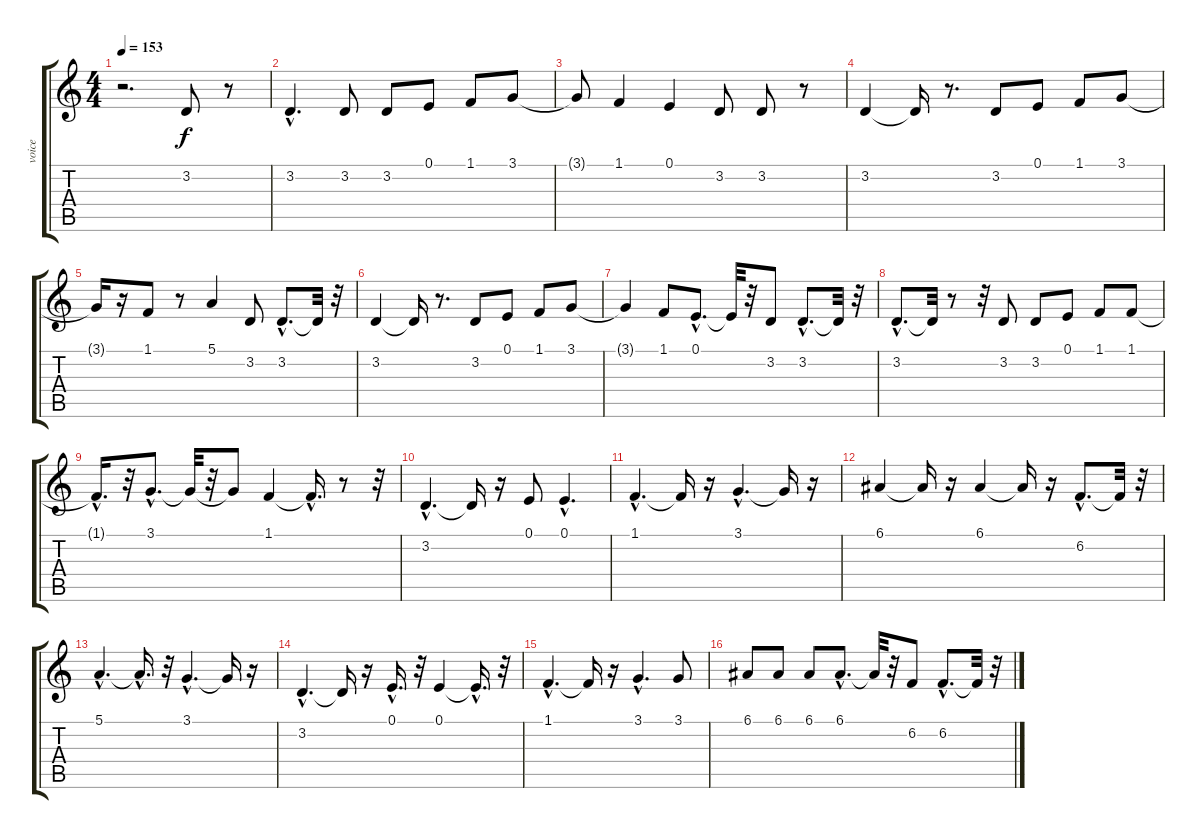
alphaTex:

\track ("voice" "voice") {instrument voiceoohs}
\staff {score tabs}
\tuning (E4 B3 G3 D3 A2 E2) {hide}
\ts (4 4)
\tempo 153
\clef g2
\ks c
r.2{d dy f} 3.2.8 r.8 |
3.2{hac}.4{d} 3.2.8 3.2.8 0.1.8 1.1.8 3.1.8 |
3.1{t}.8 1.1.4 0.1.4 3.2.8 3.2.8 r.8 |
3.2.4 3.2{t}.16 r.8{d} 3.2.8 0.1.8 1.1.8 3.1.8 |
3.1{t}.16 r.16 1.1.8 r.8 5.1.4 3.2.8 3.2{hac}.8{d} 3.2{t}.32 r.32 |
3.2.4 3.2{t}.16 r.8{d} 3.2.8 0.1.8 1.1.8 3.1.8 |
3.1{t}.4 1.1.8 0.1{hac}.8{d} 0.1{t}.32 r.32 3.2.8 3.2{hac}.8{d} 3.2{t}.32 r.32 |
3.2{hac}.8{d} 3.2{t}.32 r.8 r.32 3.2.8 3.2.8 0.1.8 1.1.8 1.1.8 |
1.1{hac t}.16{d} r.32 3.1{hac}.8{d} 3.1{t}.32 r.32 3.1{t}.8 1.1.4 1.1{hac t}.16{d} r.8 r.32 |
3.2{hac}.4{d} 3.2{t}.16 r.16 0.1.8 0.1{hac}.4{d} |
1.1{hac}.4{d} 1.1{t}.16 r.16 3.1{hac}.4{d} 3.1{t}.16 r.16 |
6.1.4 6.1{t}.16 r.16 6.1.4 6.1{t}.16 r.16 6.2{hac}.8{d} 6.2{t}.32 r.32 |
5.1{hac}.4{d} 5.1{hac t}.16{d} r.32 3.1{hac}.4{d} 3.1{t}.16 r.16 |
3.2{hac}.4{d} 3.2{t}.16 r.16 0.1{hac}.16{d} r.32 0.1.4 0.1{hac t}.16{d} r.32 |
1.1{hac}.4{d} 1.1{t}.16 r.16 3.1{hac}.4{d} 3.1.8 |
6.1.8 6.1.8 6.1.8 6.1{hac}.8{d} 6.1{t}.32 r.32 6.2.8 6.2{hac}.8{d} 6.2{t}.32 r.32
